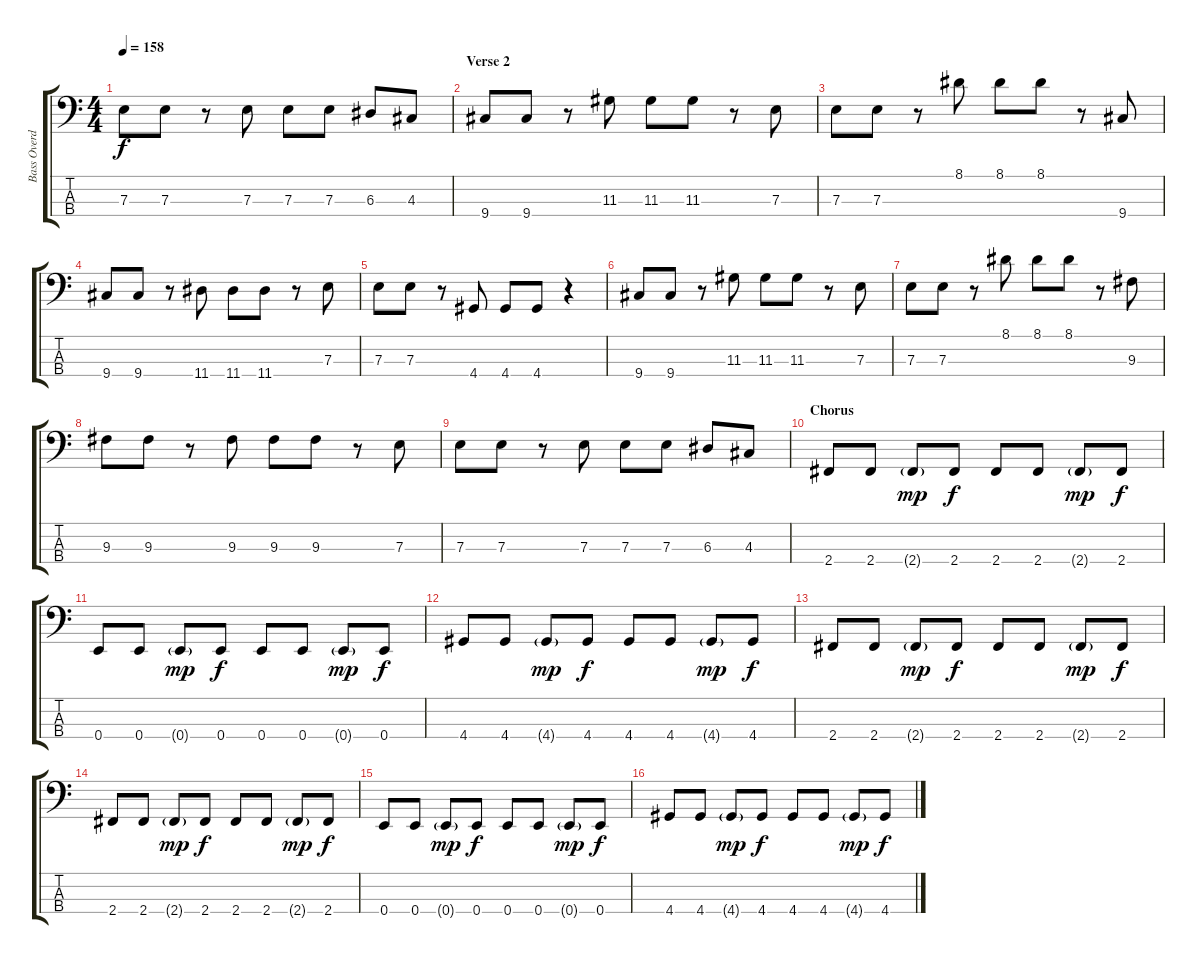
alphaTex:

\track ("Bass Overdub" "Bass Overd") {instrument distortionguitar}
\staff {score tabs}
\tuning (G2 D2 A1 E1) {hide}
\ts (4 4)
\tempo 158
\clef f4
\ks c
7.3.8{dy f} 7.3.8 r.8 7.3.8 7.3.8 7.3.8 6.3.8 4.3.8 |
\section ("" "Verse 2")
9.4.8 9.4.8 r.8 11.3.8 11.3.8 11.3.8 r.8 7.3.8 |
7.3.8 7.3.8 r.8 8.1.8 8.1.8 8.1.8 r.8 9.4.8 |
9.4.8 9.4.8 r.8 11.4.8 11.4.8 11.4.8 r.8 7.3.8 |
7.3.8 7.3.8 r.8 4.4.8 4.4.8 4.4.8 r.4 |
9.4.8 9.4.8 r.8 11.3.8 11.3.8 11.3.8 r.8 7.3.8 |
7.3.8 7.3.8 r.8 8.1.8 8.1.8 8.1.8 r.8 9.3.8 |
9.3.8 9.3.8 r.8 9.3.8 9.3.8 9.3.8 r.8 7.3.8 |
7.3.8 7.3.8 r.8 7.3.8 7.3.8 7.3.8 6.3.8 4.3.8 |
\section ("" "Chorus")
2.4.8{volume 12} 2.4.8 2.4{g}.8{dy mp} 2.4.8{dy f} 2.4.8 2.4.8 2.4{g}.8{dy mp} 2.4.8{dy f} |
0.4.8 0.4.8 0.4{g}.8{dy mp} 0.4.8{dy f} 0.4.8 0.4.8 0.4{g}.8{dy mp} 0.4.8{dy f} |
4.4.8 4.4.8 4.4{g}.8{dy mp} 4.4.8{dy f} 4.4.8 4.4.8 4.4{g}.8{dy mp} 4.4.8{dy f} |
2.4.8 2.4.8 2.4{g}.8{dy mp} 2.4.8{dy f} 2.4.8 2.4.8 2.4{g}.8{dy mp} 2.4.8{dy f} |
2.4.8{volume 12} 2.4.8 2.4{g}.8{dy mp} 2.4.8{dy f} 2.4.8 2.4.8 2.4{g}.8{dy mp} 2.4.8{dy f} |
0.4.8 0.4.8 0.4{g}.8{dy mp} 0.4.8{dy f} 0.4.8 0.4.8 0.4{g}.8{dy mp} 0.4.8{dy f} |
4.4.8 4.4.8 4.4{g}.8{dy mp} 4.4.8{dy f} 4.4.8 4.4.8 4.4{g}.8{dy mp} 4.4.8{dy f}
